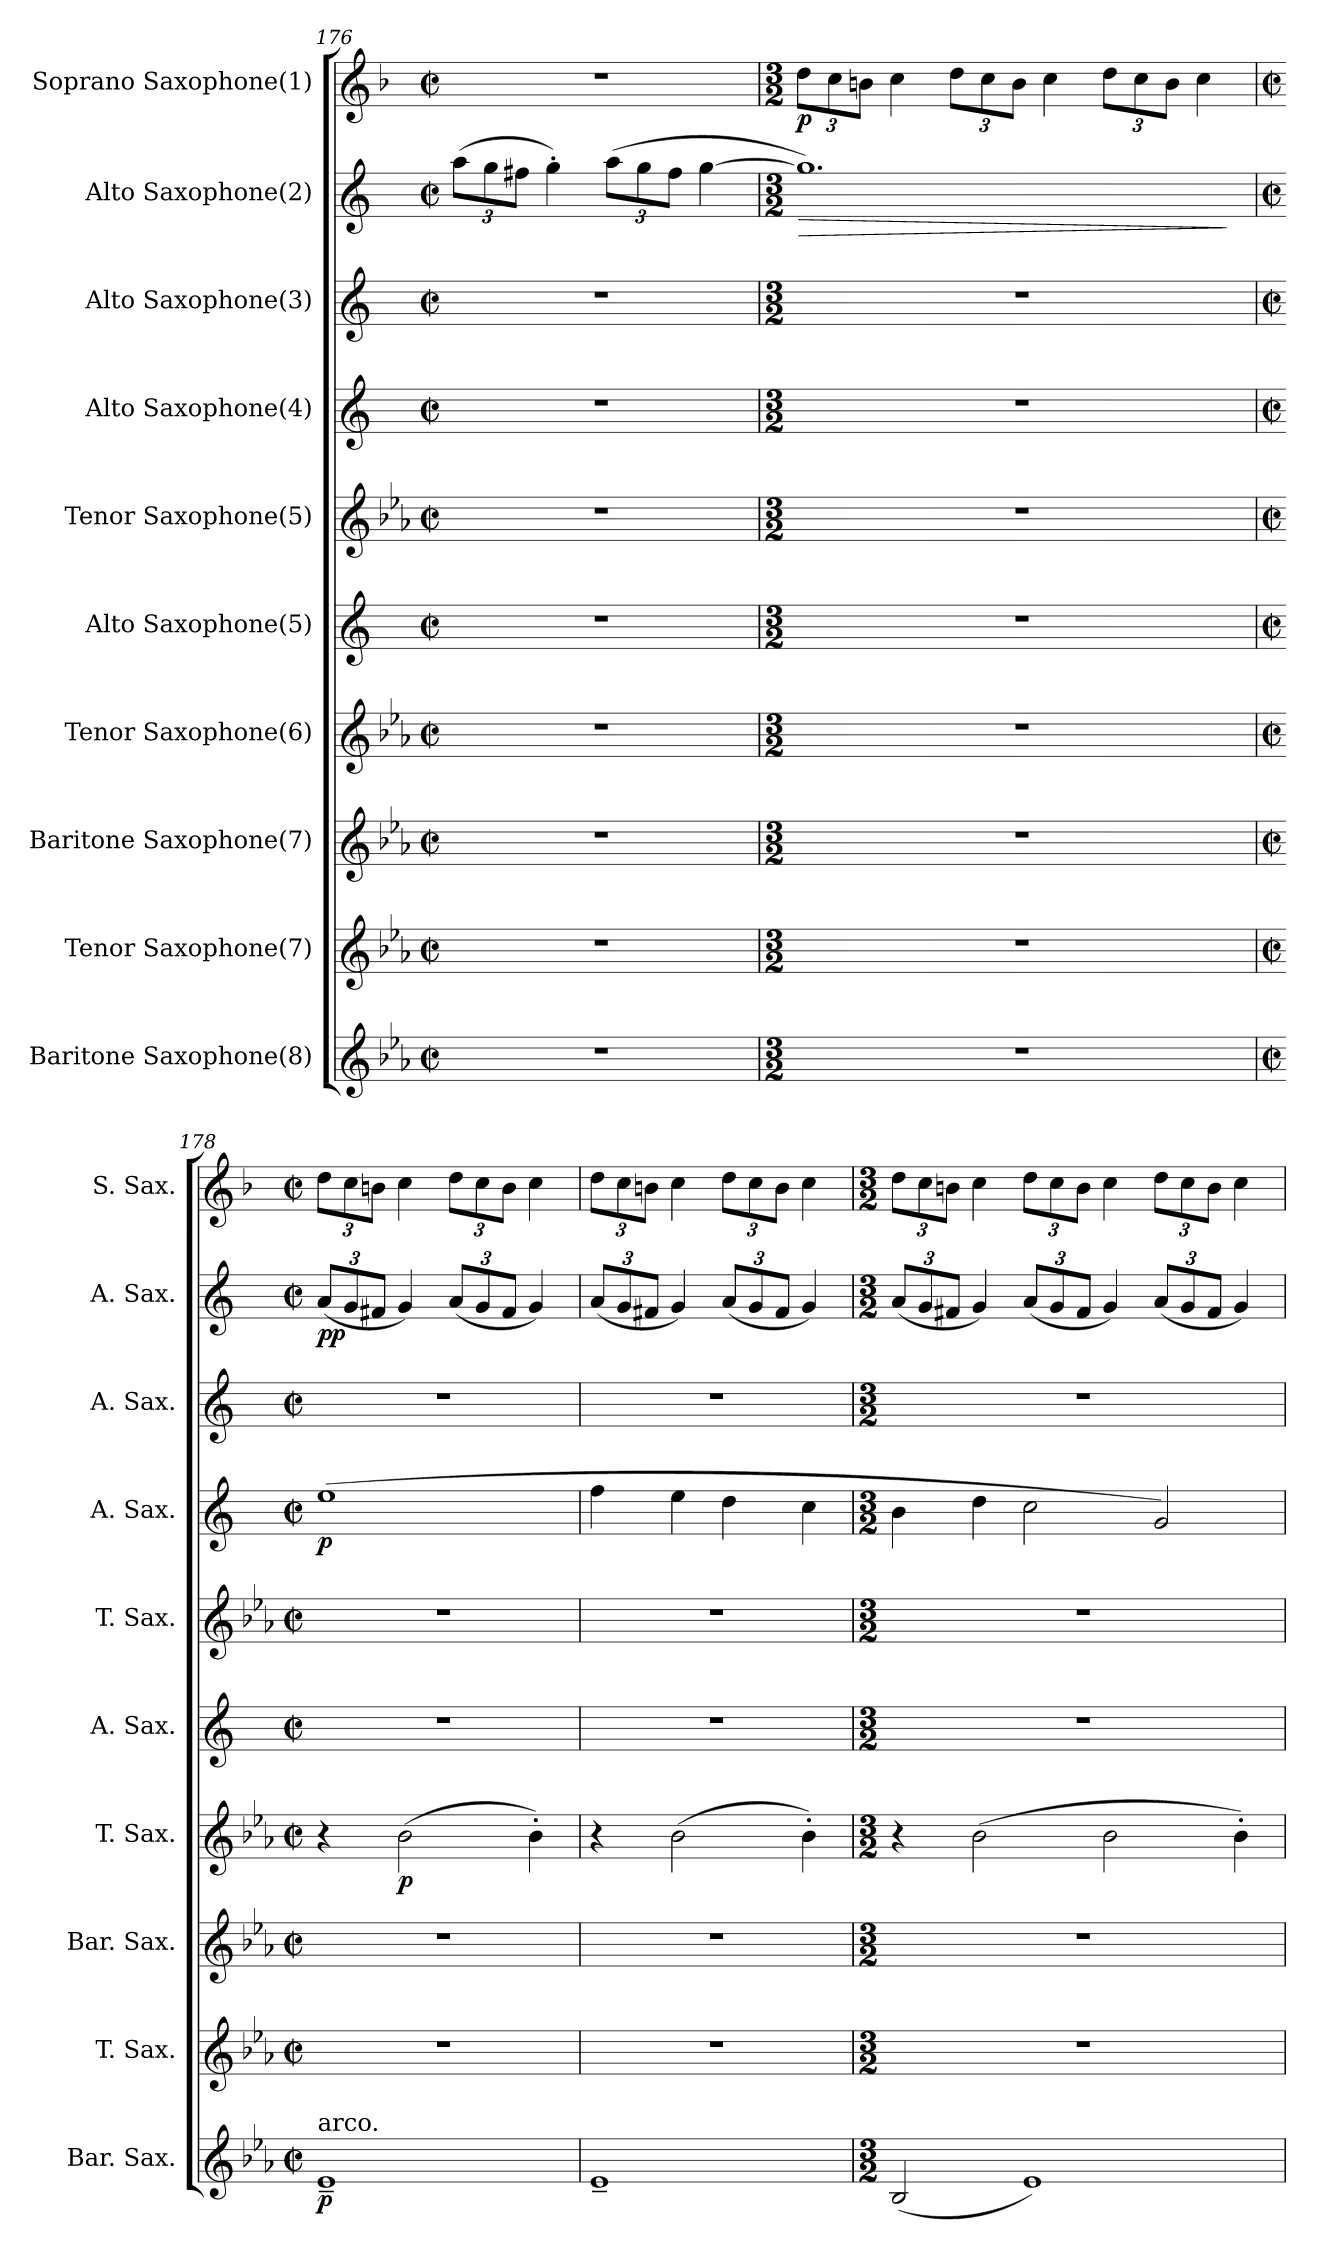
**kern	**dynam	**kern	**kern	**kern	**dynam	**kern	**kern	**kern	**dynam	**kern	**kern	**dynam	**kern	**dynam
*part10	*part10	*part9	*part8	*part7	*part7	*part6	*part5	*part4	*part4	*part3	*part2	*part2	*part1	*part1
*staff10	*staff10	*staff9	*staff8	*staff7	*staff7	*staff6	*staff5	*staff4	*staff4	*staff3	*staff2	*staff2	*staff1	*staff1
*I"Baritone Saxophone(8)	*	*I"Tenor Saxophone(7)	*I"Baritone Saxophone(7)	*I"Tenor Saxophone(6)	*	*I"Alto Saxophone(5)	*I"Tenor Saxophone(5)	*I"Alto Saxophone(4)	*	*I"Alto Saxophone(3)	*I"Alto Saxophone(2)	*	*I"Soprano Saxophone(1)	*
*I'Bar. Sax.	*	*I'T. Sax.	*I'Bar. Sax.	*I'T. Sax.	*	*I'A. Sax.	*I'T. Sax.	*I'A. Sax.	*	*I'A. Sax.	*I'A. Sax.	*	*I'S. Sax.	*
*clefG2	*	*clefG2	*clefG2	*clefG2	*	*clefG2	*clefG2	*clefG2	*	*clefG2	*clefG2	*	*clefG2	*
*ITrd12c21	*	*ITrd8c14	*ITrd12c21	*ITrd8c14	*	*ITrd5c9	*ITrd8c14	*ITrd5c9	*	*ITrd5c9	*ITrd5c9	*	*ITrd1c2	*
*k[b-e-a-]	*	*k[b-e-a-]	*k[b-e-a-]	*k[b-e-a-]	*	*k[b-e-a-]	*k[b-e-a-]	*k[b-e-a-]	*	*k[b-e-a-]	*k[b-e-a-]	*	*k[b-e-a-]	*
*M4/4	*	*M4/4	*M4/4	*M4/4	*	*M4/4	*M4/4	*M4/4	*	*M4/4	*M4/4	*	*M4/4	*
*met(c|)	*	*met(c|)	*met(c|)	*met(c|)	*	*met(c|)	*met(c|)	*met(c|)	*	*met(c|)	*met(c|)	*	*met(c|)	*
*	*	*	*	*	*	*	*	*	*	*	*Xbrackettup	*	*	*
=176	=176	=176	=176	=176	=176	=176	=176	=176	=176	=176	=176	=176	=176	=176
1r	.	1r	1r	1r	.	1r	1r	1r	.	1r	(12cc\L	.	1r	.
.	.	.	.	.	.	.	.	.	.	.	12b-\	.	.	.
.	.	.	.	.	.	.	.	.	.	.	12an\J	.	.	.
.	.	.	.	.	.	.	.	.	.	.	4b-'\)	.	.	.
.	.	.	.	.	.	.	.	.	.	.	(12cc\L	.	.	.
.	.	.	.	.	.	.	.	.	.	.	12b-\	.	.	.
.	.	.	.	.	.	.	.	.	.	.	12a\J	.	.	.
.	.	.	.	.	.	.	.	.	.	.	[4b-\	.	.	.
!!LO:PB:g=z
=177	=177	=177	=177	=177	=177	=177	=177	=177	=177	=177	=177	=177	=177	=177
*M3/2	*	*M3/2	*M3/2	*M3/2	*	*M3/2	*M3/2	*M3/2	*	*M3/2	*M3/2	*	*M3/2	*
!	!	!	!	!	!	!	!	!	!	!	!	!LO:HP:b	!	!
*	*	*	*	*	*	*	*	*	*	*	*	*	*Xbrackettup	*
!	!	!	!	!	!	!	!	!	!	!	!	!	!	!LO:DY:b
1.r	.	1.r	1.r	1.r	.	1.r	1.r	1.r	.	1.r	1.b-])	>	12cc\L	p
.	.	.	.	.	.	.	.	.	.	.	.	.	12b-\	.
.	.	.	.	.	.	.	.	.	.	.	.	.	12an\J	.
.	.	.	.	.	.	.	.	.	.	.	.	.	4b-\	.
.	.	.	.	.	.	.	.	.	.	.	.	.	12cc\L	.
.	.	.	.	.	.	.	.	.	.	.	.	.	12b-\	.
.	.	.	.	.	.	.	.	.	.	.	.	.	12a\J	.
.	.	.	.	.	.	.	.	.	.	.	.	.	4b-\	.
.	.	.	.	.	.	.	.	.	.	.	.	.	12cc\L	.
.	.	.	.	.	.	.	.	.	.	.	.	.	12b-\	.
.	.	.	.	.	.	.	.	.	.	.	.	.	12a\J	.
.	.	.	.	.	.	.	.	.	.	.	.	.	4b-\	.
.	.	.	.	.	.	.	.	.	.	.	.	]	.	.
=178	=178	=178	=178	=178	=178	=178	=178	=178	=178	=178	=178	=178	=178	=178
*M4/4	*	*M4/4	*M4/4	*M4/4	*	*M4/4	*M4/4	*M4/4	*	*M4/4	*M4/4	*	*M4/4	*
*met(c|)	*	*met(c|)	*met(c|)	*met(c|)	*	*met(c|)	*met(c|)	*met(c|)	*	*met(c|)	*met(c|)	*	*met(c|)	*
!LO:TX:a:t=arco.	!	!	!	!	!	!	!	!	!	!	!	!	!	!
!	!LO:DY:b	!	!	!	!	!	!	!	!LO:DY:b	!	!	!LO:DY:b	!	!
1E-~	p	1r	1r	4r	.	1r	1r	(1g	p	1r	(12c/L	pp	12cc\L	.
.	.	.	.	.	.	.	.	.	.	.	12B-/	.	12b-\	.
.	.	.	.	.	.	.	.	.	.	.	12An/J	.	12an\J	.
!	!	!	!	!	!LO:DY:b	!	!	!	!	!	!	!	!	!
.	.	.	.	(2B-\	p	.	.	.	.	.	4B-/)	.	4b-\	.
.	.	.	.	.	.	.	.	.	.	.	(12c/L	.	12cc\L	.
.	.	.	.	.	.	.	.	.	.	.	12B-/	.	12b-\	.
.	.	.	.	.	.	.	.	.	.	.	12A/J	.	12a\J	.
.	.	.	.	4B-'\)	.	.	.	.	.	.	4B-/)	.	4b-\	.
=179	=179	=179	=179	=179	=179	=179	=179	=179	=179	=179	=179	=179	=179	=179
1E-~	.	1r	1r	4r	.	1r	1r	4a-\	.	1r	(12c/L	.	12cc\L	.
.	.	.	.	.	.	.	.	.	.	.	12B-/	.	12b-\	.
.	.	.	.	.	.	.	.	.	.	.	12An/J	.	12an\J	.
.	.	.	.	(2B-\	.	.	.	4g\	.	.	4B-/)	.	4b-\	.
.	.	.	.	.	.	.	.	4f\	.	.	(12c/L	.	12cc\L	.
.	.	.	.	.	.	.	.	.	.	.	12B-/	.	12b-\	.
.	.	.	.	.	.	.	.	.	.	.	12A/J	.	12a\J	.
.	.	.	.	4B-'\)	.	.	.	4e-\	.	.	4B-/)	.	4b-\	.
!!LO:PB:g=z
=180	=180	=180	=180	=180	=180	=180	=180	=180	=180	=180	=180	=180	=180	=180
*M3/2	*	*M3/2	*M3/2	*M3/2	*	*M3/2	*M3/2	*M3/2	*	*M3/2	*M3/2	*	*M3/2	*
(2BB-/	.	1.r	1.r	4r	.	1.r	1.r	4d\	.	1.r	(12c/L	.	12cc\L	.
.	.	.	.	.	.	.	.	.	.	.	12B-/	.	12b-\	.
.	.	.	.	.	.	.	.	.	.	.	12An/J	.	12an\J	.
.	.	.	.	(2B-\	.	.	.	4f\	.	.	4B-/)	.	4b-\	.
1E-)	.	.	.	.	.	.	.	2e-\	.	.	(12c/L	.	12cc\L	.
.	.	.	.	.	.	.	.	.	.	.	12B-/	.	12b-\	.
.	.	.	.	.	.	.	.	.	.	.	12A/J	.	12a\J	.
.	.	.	.	2B-\	.	.	.	.	.	.	4B-/)	.	4b-\	.
.	.	.	.	.	.	.	.	2B-/)	.	.	(12c/L	.	12cc\L	.
.	.	.	.	.	.	.	.	.	.	.	12B-/	.	12b-\	.
.	.	.	.	.	.	.	.	.	.	.	12A/J	.	12a\J	.
.	.	.	.	4B-'\)	.	.	.	.	.	.	4B-/)	.	4b-\	.
=	=	=	=	=	=	=	=	=	=	=	=	=	=	=
*-	*-	*-	*-	*-	*-	*-	*-	*-	*-	*-	*-	*-	*-	*-
